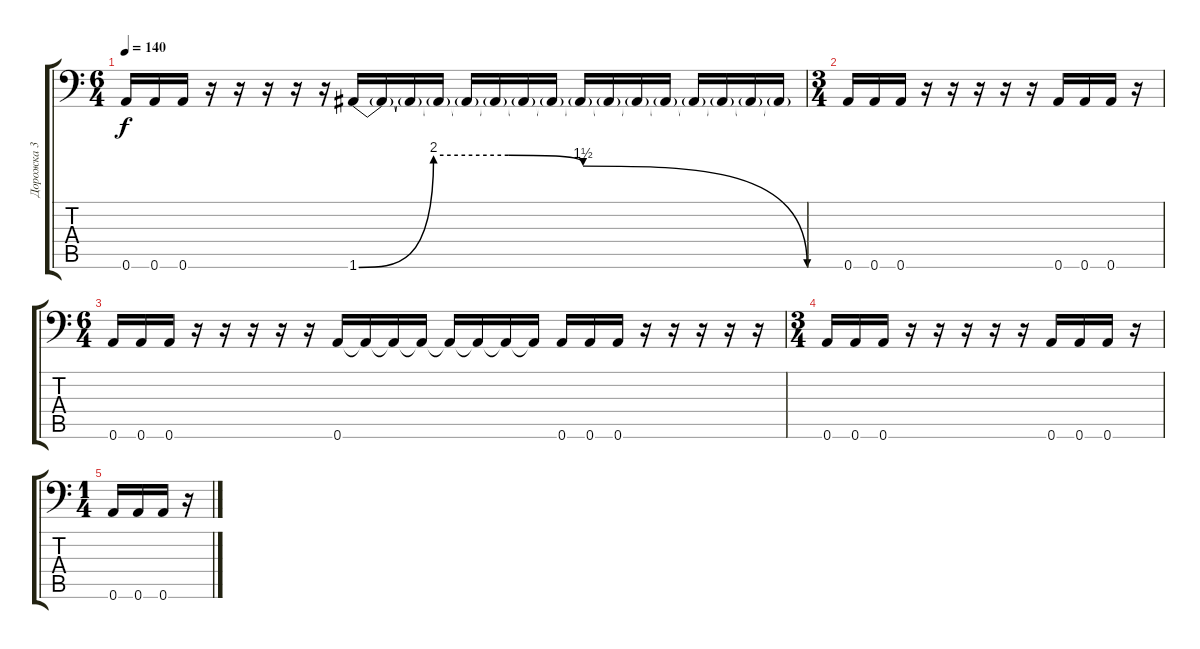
\track ("Дорожка 3" "Дорожка 3") {instrument overdrivenguitar}
\staff {score tabs}
\tuning (B3 Gb3 D3 A2 E2 A1) {hide}
\ts (6 4)
\tempo 130
\tempo 140
\clef f4
\ks c
0.6.16{dy f} 0.6.16 0.6.16 r.16 r.16 r.16 r.16 r.16 1.6{be (custom 0 0 10 8 20 8 30 6 60 0)}.16 1.6{t}.16 1.6{t}.16 1.6{t}.16 1.6{t}.16 1.6{t}.16 1.6{t}.16 1.6{t}.16 1.6{t}.16 1.6{t}.16 1.6{t}.16 1.6{t}.16 1.6{t}.16 1.6{t}.16 1.6{t}.16 1.6{t}.16 |
\ts (3 4)
0.6.16 0.6.16 0.6.16 r.16 r.16 r.16 r.16 r.16 0.6.16 0.6.16 0.6.16 r.16 |
\ts (6 4)
0.6.16 0.6.16 0.6.16 r.16 r.16 r.16 r.16 r.16 0.6.16 0.6{t}.16 0.6{t}.16 0.6{t}.16 0.6{t}.16 0.6{t}.16 0.6{t}.16 0.6{t}.16 0.6.16 0.6.16 0.6.16 r.16 r.16 r.16 r.16 r.16 |
\ts (3 4)
0.6.16 0.6.16 0.6.16 r.16 r.16 r.16 r.16 r.16 0.6.16 0.6.16 0.6.16 r.16 |
\ts (1 4)
0.6.16 0.6.16 0.6.16 r.16
